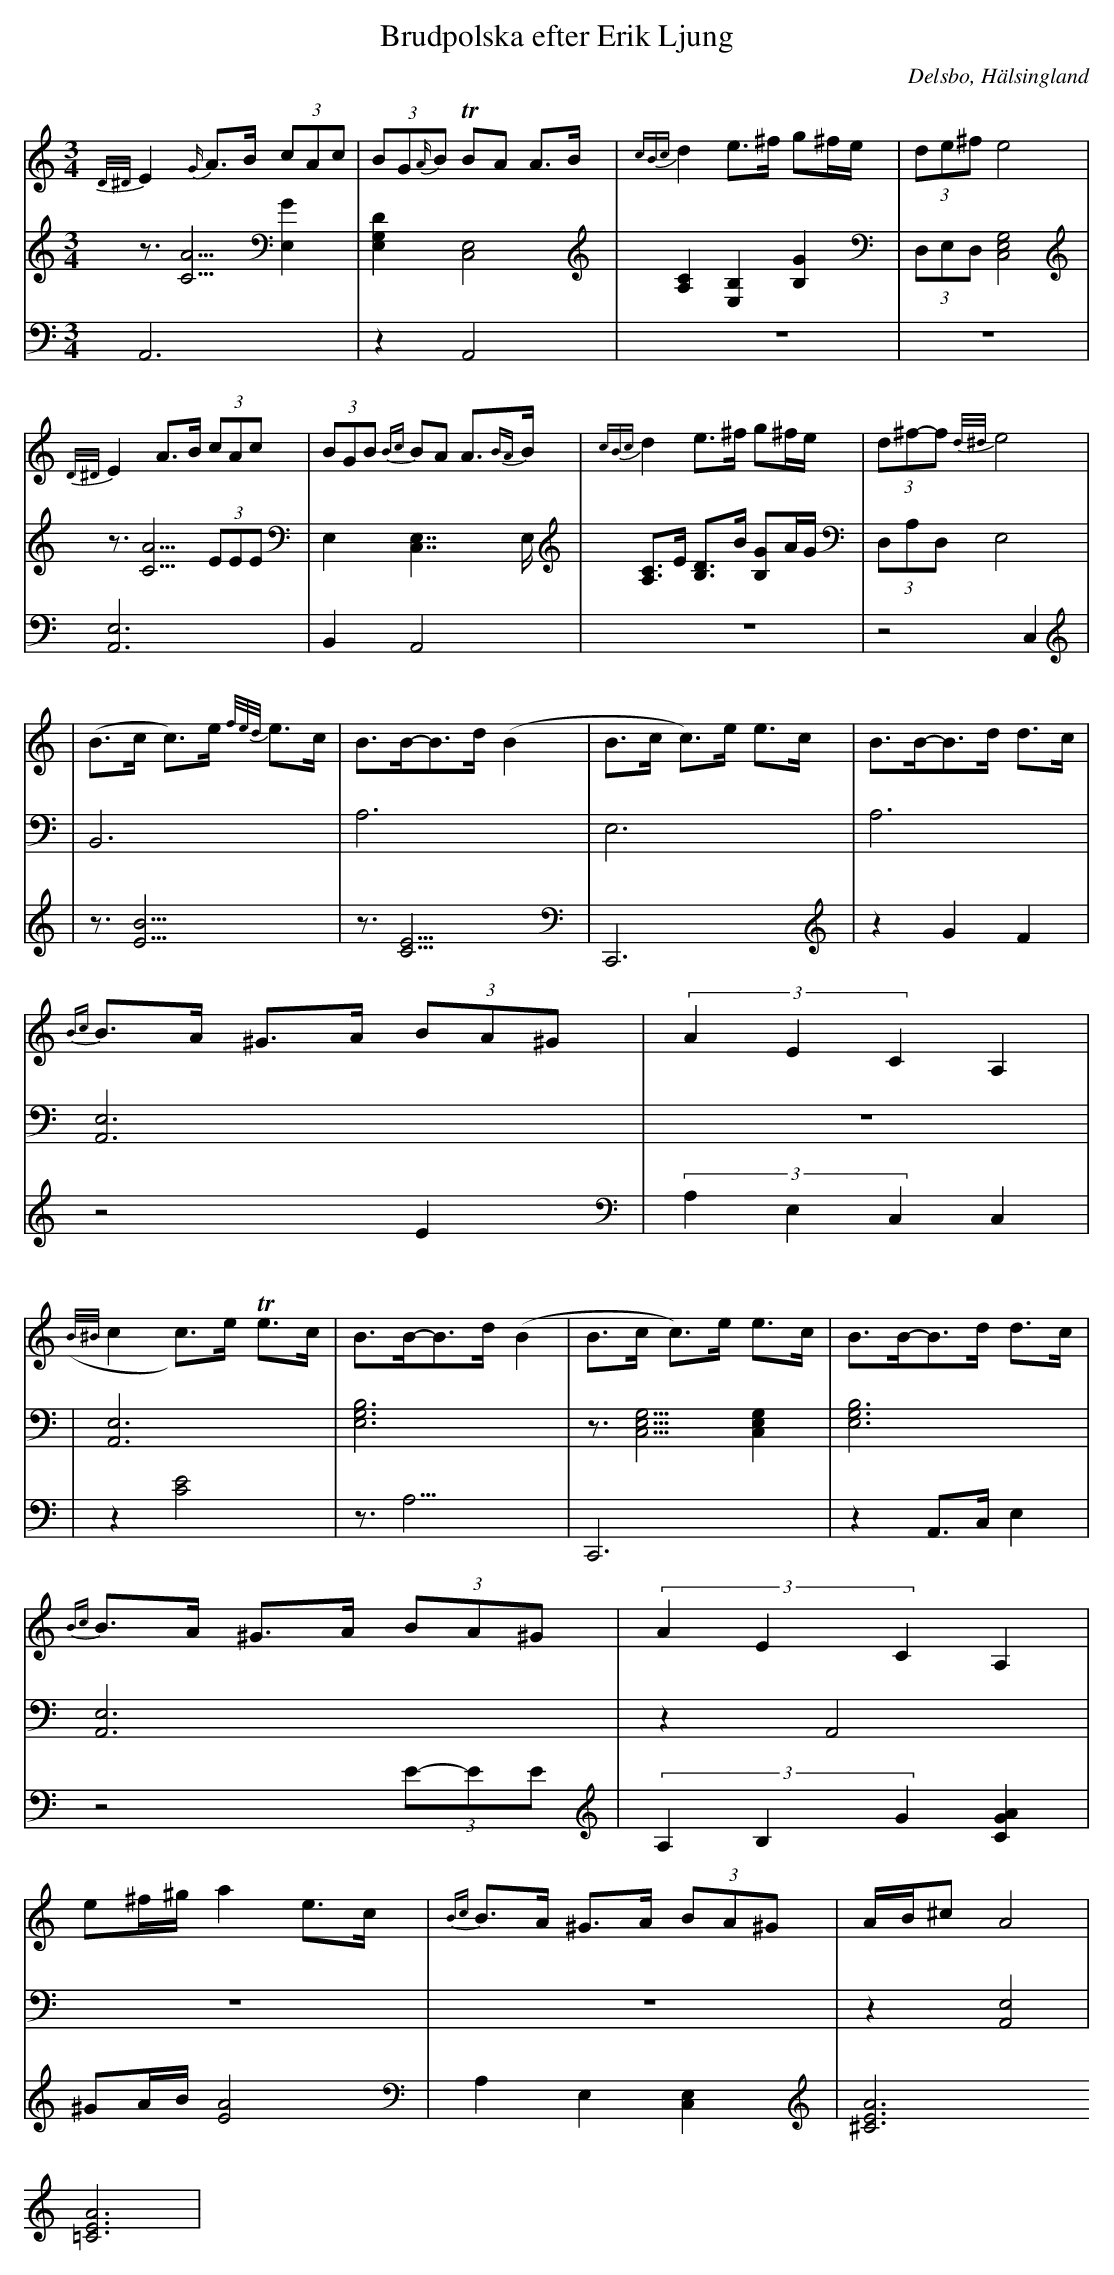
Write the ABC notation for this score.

X:1
T: Brudpolska efter Erik Ljung
Q: 105
O: Delsbo, Hälsingland
M: 3/4
L: 1/8
K: Am
V:1
V:2
V:3 =Merge
V:1
{D/^D/}E2 {G/}A>B (3cAc| (3BG{A/}B TBA A>B|{cBc}d2 e>^f g^f/e/|(3de^f e4 |
{D/^D/}E2 A>B (3cAc| (3BGB {Bc}BA A>{BA}B|{cBc}d2 e>^f g^f/e/|(3d^f-f {d/^d/}e4 |
|(B>c c)>e {f/e/d/}e>c|B>B-B>d (B2|B>c c)>e e>c|B>B-B>d d>c|
{Bc}B>A ^G>A (3BA^G|(3A2E2C2 A,2|
({B/^B/}c2 c)>e Te>c|B>B-B>d (B2|B>c c)>e e>c|B>B-B>d d>c|
{Bc}B>A ^G>A (3BA^G|(3A2E2C2 A,2|
e^f/^g/ a2 e>c|{Bc}B>A ^G>A (3BA^G|A/B/^c A4|
V:2
z3/2[A5/2C5/2] [E,2G2]|[D2E,2G,2] [C,4E,4]|[A,2C2] [E,2B,2] [B,2G2]|(3D,E,D, [E,4G,4C,4]|
z3/2 [A5/2C5/2] (3EEE|E,2 [C,7/2E,7/2]E,/|[A,C]>E [B,D]>B [B,G]A/G/|(3D,A,D, [E,4]|
|[B,,6]|[A,6]|E,6|A,6|
[A,,6E,6]|z6|
|[A,,6E,6]|[E,6G,6B,6]|z3/2[E,5/2G,5/2C,5/2] [E,2G,2C,2]|[E,6G,6B,6]|
[A,,6E,6]|z2 A,,4|
z6|z6|z2 [A,,4E,4]|
V:3
A,,6|z2 A,,4|z6|z6|
[A,,6E,6]|B,,2 A,,4|z6|z4  C,2|
|z3/2[B9/2E9/2]|z3/2[C9/2E9/2]|C,,6|z2 G2 F2|
z4 E2|(3A,2E,2C,2 [C,2]|
|z2 [C4E4]|z3<A,3|C,,6|z2 A,,>C, E,2|
z4 (3E-EE|(3A,2B,2G2 [G2A2C2]|
^GA/B/ [A4E4]|A,2 E,2 [C,2E,2]|[A6^C6E6] [A6=C6E6]|
